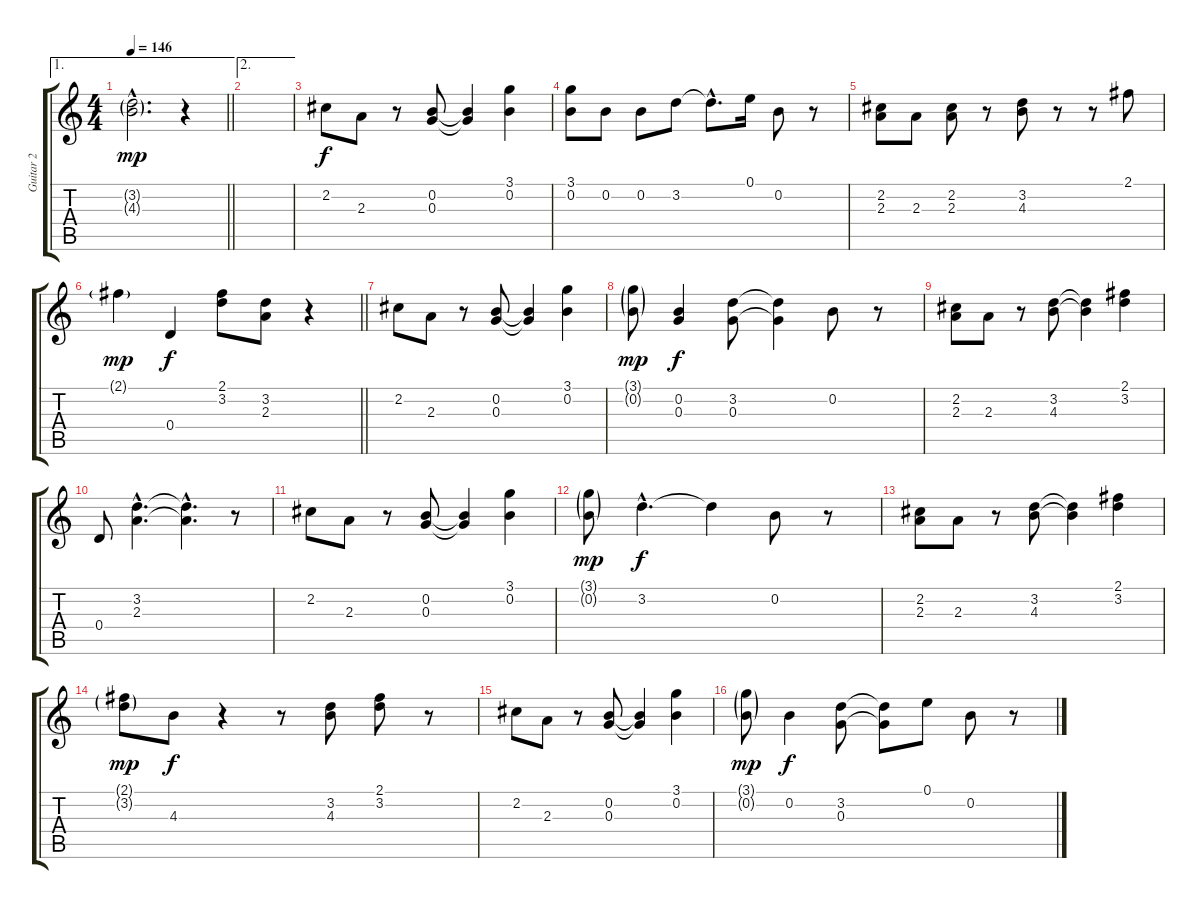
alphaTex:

\track ("Guitar 2" "Guitar 2") {instrument electricguitarclean}
\staff {score tabs}
\tuning (E4 B3 G3 D3 A2 E2) {hide}
\ae 1
\ts (4 4)
\tempo 146
\clef g2
\barLineRight lightlight
\ks c
(3.2{g hac} 4.3{g hac}).2{d dy mp} r.4 |
\ae 2
|
2.2.8{dy f} 2.3.8 r.8 (0.2 0.3).8 (0.2{t} 0.3{t}).4 (3.1 0.2).4 |
(3.1 0.2).8 0.2.8 0.2.8 3.2.8 3.2{hac t}.8{d} 0.1.16 0.2.8 r.8 |
(2.2 2.3).8 2.3.8 (2.2 2.3).8 r.8 (3.2 4.3).8 r.8 r.8 2.1.8 |
\barLineRight lightlight
2.1{g}.4{dy mp} 0.4.4{dy f} (2.1 3.2).8 (3.2 2.3).8 r.4 |
2.2.8 2.3.8 r.8 (0.2 0.3).8 (0.2{t} 0.3{t}).4 (3.1 0.2).4 |
(3.1{g} 0.2{g}).8{dy mp} (0.2 0.3).4{dy f} (3.2 0.3).8 (3.2{t} 0.3{t}).4 0.2.8 r.8 |
(2.2 2.3).8 2.3.8 r.8 (3.2 4.3).8 (3.2{t} 4.3{t}).4 (2.1 3.2).4 |
0.4.8 (3.2{hac} 2.3{hac}).4{d} (3.2{hac t} 2.3{hac t}).4{d} r.8 |
2.2.8 2.3.8 r.8 (0.2 0.3).8 (0.2{t} 0.3{t}).4 (3.1 0.2).4 |
(3.1{g} 0.2{g}).8{dy mp} 3.2{hac}.4{d dy f} 3.2{t}.4 0.2.8 r.8 |
(2.2 2.3).8 2.3.8 r.8 (3.2 4.3).8 (3.2{t} 4.3{t}).4 (2.1 3.2).4 |
(2.1{g} 3.2{g}).8{dy mp} 4.3.8{dy f} r.4 r.8 (3.2 4.3).8 (2.1 3.2).8 r.8 |
2.2.8 2.3.8 r.8 (0.2 0.3).8 (0.2{t} 0.3{t}).4 (3.1 0.2).4 |
(3.1{g} 0.2{g}).8{dy mp} 0.2.4{dy f} (3.2 0.3).8 (3.2{t} 0.3{t}).8 0.1.8 0.2.8 r.8
